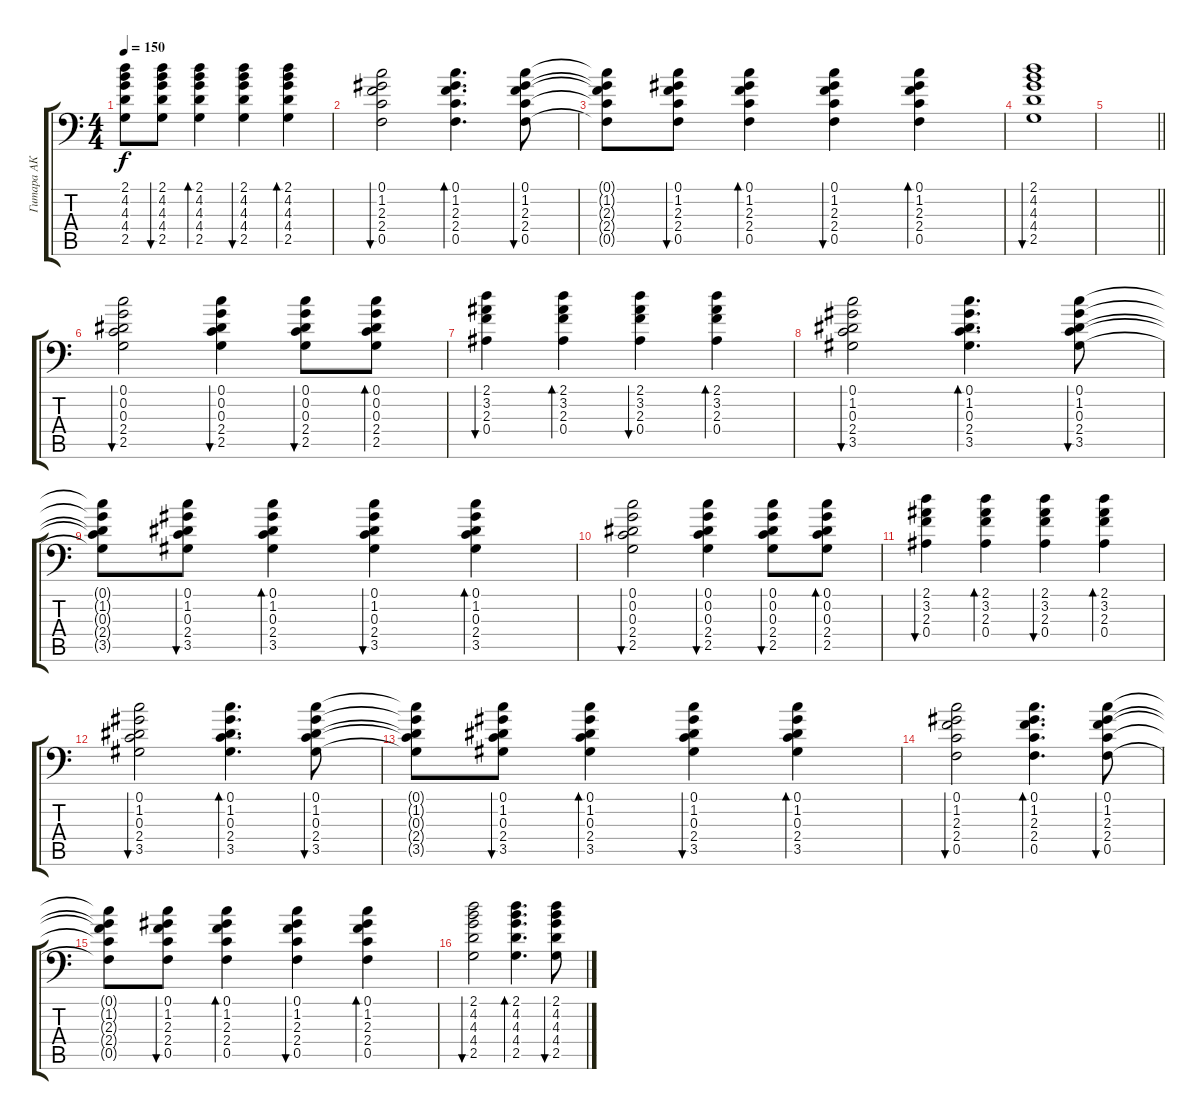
\track ("Гитара АК П" "Гитара АК ") {instrument acousticguitarsteel}
\staff {score tabs}
\tuning (C4 G3 Eb3 Bb2 F2 Bb1) {hide}
\ts (4 4)
\tempo 150
\clef f4
\ks c
(2.1{t} 4.2{t} 4.3{t} 4.4{t} 2.5{t}).8{dy f} (2.1 4.2 4.3 4.4 2.5).8{bu 60} (2.1 4.2 4.3 4.4 2.5).4{bd 60} (2.1 4.2 4.3 4.4 2.5).4{bu 60} (2.1 4.2 4.3 4.4 2.5).4{bd 60} |
(0.1 1.2 2.3 2.4 0.5).2{bu 60} (0.1 1.2 2.3 2.4 0.5).4{d bd 60} (0.1 1.2 2.3 2.4 0.5).8{bu 60} |
(0.1{t} 1.2{t} 2.3{t} 2.4{t} 0.5{t}).8 (0.1 1.2 2.3 2.4 0.5).8{bu 60} (0.1 1.2 2.3 2.4 0.5).4{bd 60} (0.1 1.2 2.3 2.4 0.5).4{bu 60} (0.1 1.2 2.3 2.4 0.5).4{bd 60} |
(2.1 4.2 4.3 4.4 2.5).1{bu 240} |
\barLineRight lightlight
|
(0.1 0.2 0.3 2.4 2.5).2{bu 30} (0.1 0.2 0.3 2.4 2.5).4{bu 60} (0.1 0.2 0.3 2.4 2.5).8{bu 60} (0.1 0.2 0.3 2.4 2.5).8{bd 60} |
(2.1 3.2 2.3 0.4).4{bu 60} (2.1 3.2 2.3 0.4).4{bd 60} (2.1 3.2 2.3 0.4).4{bu 60} (2.1 3.2 2.3 0.4).4{bd 60} |
(0.1 1.2 0.3 2.4 3.5).2{bu 60} (0.1 1.2 0.3 2.4 3.5).4{d bd 60} (0.1 1.2 0.3 2.4 3.5).8{bu 60} |
(0.1{t} 1.2{t} 0.3{t} 2.4{t} 3.5{t}).8 (0.1 1.2 0.3 2.4 3.5).8{bu 60} (0.1 1.2 0.3 2.4 3.5).4{bd 60} (0.1 1.2 0.3 2.4 3.5).4{bu 60} (0.1 1.2 0.3 2.4 3.5).4{bd 60} |
(0.1 0.2 0.3 2.4 2.5).2{bu 30} (0.1 0.2 0.3 2.4 2.5).4{bu 60} (0.1 0.2 0.3 2.4 2.5).8{bu 60} (0.1 0.2 0.3 2.4 2.5).8{bd 60} |
(2.1 3.2 2.3 0.4).4{bu 60} (2.1 3.2 2.3 0.4).4{bd 60} (2.1 3.2 2.3 0.4).4{bu 60} (2.1 3.2 2.3 0.4).4{bd 60} |
(0.1 1.2 0.3 2.4 3.5).2{bu 60} (0.1 1.2 0.3 2.4 3.5).4{d bd 60} (0.1 1.2 0.3 2.4 3.5).8{bu 60} |
(0.1{t} 1.2{t} 0.3{t} 2.4{t} 3.5{t}).8 (0.1 1.2 0.3 2.4 3.5).8{bu 60} (0.1 1.2 0.3 2.4 3.5).4{bd 60} (0.1 1.2 0.3 2.4 3.5).4{bu 60} (0.1 1.2 0.3 2.4 3.5).4{bd 60} |
(0.1 1.2 2.3 2.4 0.5).2{bu 60} (0.1 1.2 2.3 2.4 0.5).4{d bd 60} (0.1 1.2 2.3 2.4 0.5).8{bu 60} |
(0.1{t} 1.2{t} 2.3{t} 2.4{t} 0.5{t}).8 (0.1 1.2 2.3 2.4 0.5).8{bu 60} (0.1 1.2 2.3 2.4 0.5).4{bd 60} (0.1 1.2 2.3 2.4 0.5).4{bu 60} (0.1 1.2 2.3 2.4 0.5).4{bd 60} |
(2.1 4.2 4.3 4.4 2.5).2{bu 60} (2.1 4.2 4.3 4.4 2.5).4{d bd 60} (2.1 4.2 4.3 4.4 2.5).8{bu 60}
